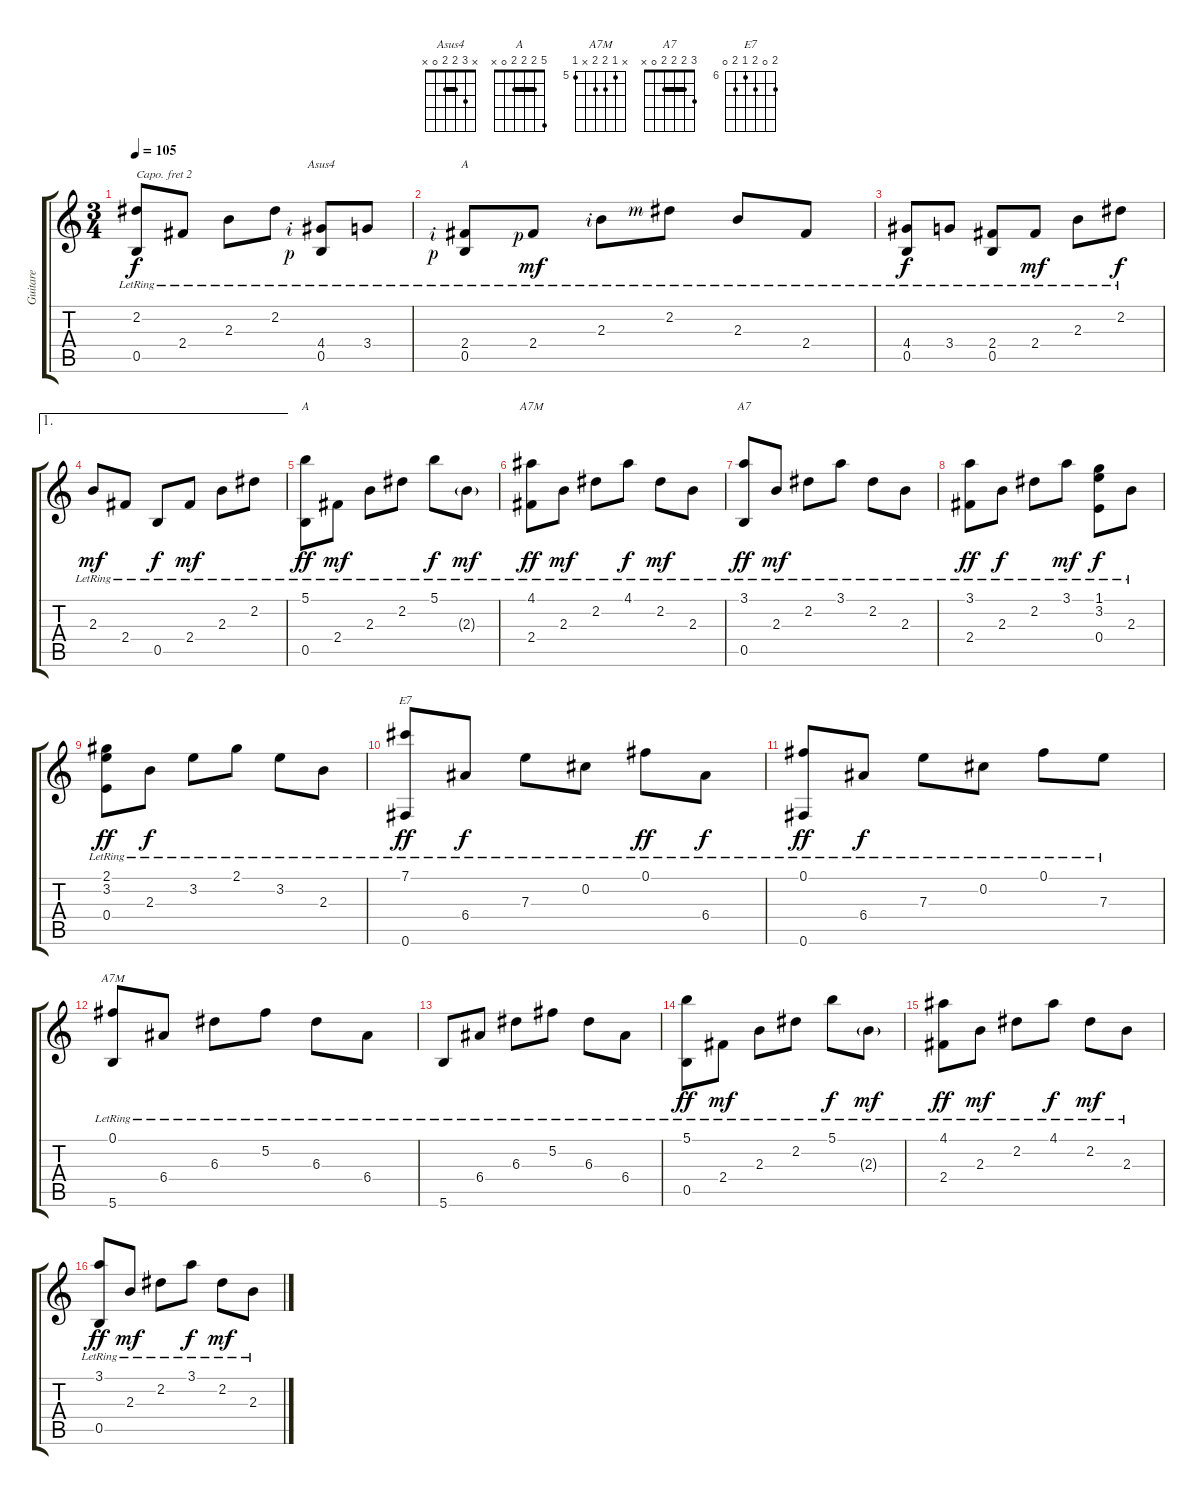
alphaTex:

\track ("Guitare" "Guitare") {instrument acousticguitarnylon}
\staff {score tabs}
\capo 2
\tuning (E4 B3 G3 D3 A2 E2) {hide}
\chord ("Asus4" x 3 2 2 0 x) {barre 2}
\chord ("A" 0 2 2 2 0 x)
\chord ("A" 5 2 2 2 0 x) {barre 2}
\chord ("A7M" 4 2 2 2 0 x) {barre 2}
\chord ("A7" 3 2 2 2 0 x) {barre 2}
\chord ("E7" 7 0 7 6 7 0) {firstfret 6}
\chord ("A7M" x 5 6 6 x 5) {firstfret 5}
\ts (3 4)
\tempo 105
\clef g2
\ks c
(2.2{lr} 0.5{lr}).8{dy f} 2.4{lr}.8 2.3{lr}.8 2.2{lr}.8 (4.4{lr rf 2} 0.5{lr rf 1}).8{ch "Asus4"} 3.4{lr}.8 |
(2.4{lr rf 2} 0.5{lr rf 1}).8{ch "A"} 2.4{lr rf 1}.8{dy mf} 2.3{lr rf 2}.8 2.2{lr rf 3}.8 2.3{lr}.8 2.4{lr}.8 |
(4.4{lr} 0.5{lr}).8{dy f} 3.4{lr}.8 (2.4{lr} 0.5{lr}).8 2.4{lr}.8{dy mf} 2.3{lr}.8 2.2{lr}.8{dy f} |
\ae 1
2.3{lr}.8{dy mf} 2.4{lr}.8 0.5{lr}.8{dy f} 2.4{lr}.8{dy mf} 2.3{lr}.8 2.2{lr}.8 |
(5.1{lr} 0.5{lr}).8{ch "A" dy ff} 2.4{lr}.8{dy mf} 2.3{lr}.8 2.2{lr}.8 5.1{lr}.8{dy f} 2.3{g lr}.8{dy mf} |
(4.1{lr} 2.4{lr}).8{ch "A7M" dy ff} 2.3{lr}.8{dy mf} 2.2{lr}.8 4.1{lr}.8{dy f} 2.2{lr}.8{dy mf} 2.3{lr}.8 |
(3.1{lr} 0.5{lr}).8{ch "A7" dy ff} 2.3{lr}.8{dy mf} 2.2{lr}.8 3.1{lr}.8 2.2{lr}.8 2.3{lr}.8 |
(3.1{lr} 2.4{lr}).8{dy ff} 2.3{lr}.8{dy f} 2.2{lr}.8 3.1{lr}.8{dy mf} (1.1{lr} 3.2{lr} 0.4{lr}).8{dy f} 2.3{lr}.8 |
(2.1{lr} 3.2{lr} 0.4{lr}).8{dy ff} 2.3{lr}.8{dy f} 3.2{lr}.8 2.1{lr}.8 3.2{lr}.8 2.3{lr}.8 |
(7.1{lr} 0.6{lr}).8{ch "E7" dy ff} 6.4{lr}.8{dy f} 7.3{lr}.8 0.2{lr}.8 0.1{lr}.8{dy ff} 6.4{lr}.8{dy f} |
(0.1{lr} 0.6{lr}).8{dy ff} 6.4{lr}.8{dy f} 7.3{lr}.8 0.2{lr}.8 0.1{lr}.8 7.3{lr}.8 |
(0.1{lr} 5.6{lr}).8{ch "A7M"} 6.4{lr}.8 6.3{lr}.8 5.2{lr}.8 6.3{lr}.8 6.4{lr}.8 |
5.6{lr}.8 6.4{lr}.8 6.3{lr}.8 5.2{lr}.8 6.3{lr}.8 6.4{lr}.8 |
(5.1{lr} 0.5{lr}).8{dy ff} 2.4{lr}.8{dy mf} 2.3{lr}.8 2.2{lr}.8 5.1{lr}.8{dy f} 2.3{g lr}.8{dy mf} |
(4.1{lr} 2.4{lr}).8{dy ff} 2.3{lr}.8{dy mf} 2.2{lr}.8 4.1{lr}.8{dy f} 2.2{lr}.8{dy mf} 2.3{lr}.8 |
(3.1{lr} 0.5{lr}).8{dy ff} 2.3{lr}.8{dy mf} 2.2{lr}.8 3.1{lr}.8{dy f} 2.2{lr}.8{dy mf} 2.3{lr}.8
